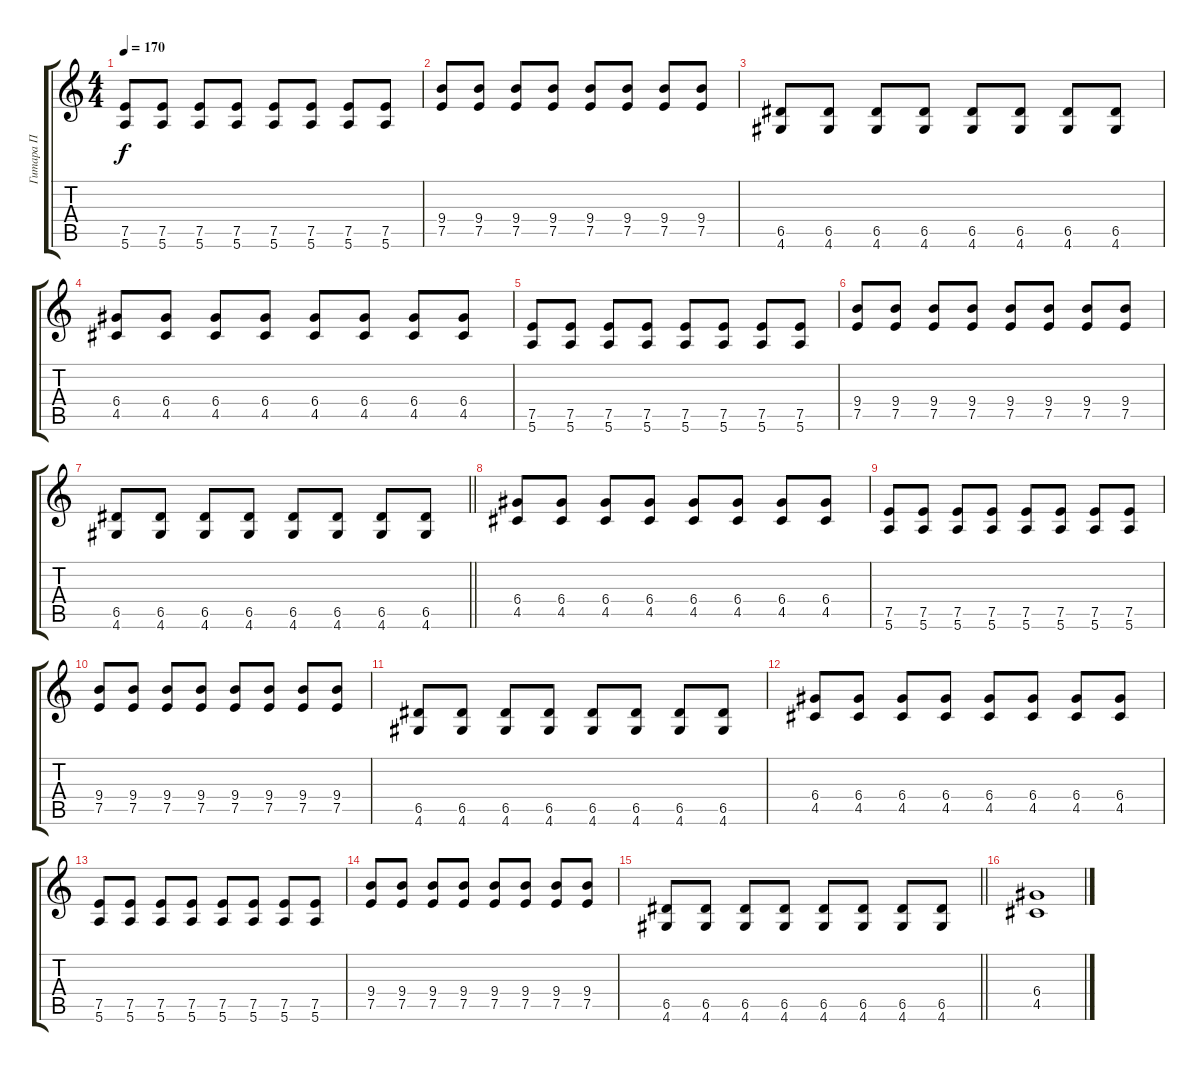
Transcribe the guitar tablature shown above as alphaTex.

\track ("Гитара П" "Гитара П") {instrument overdrivenguitar}
\staff {score tabs}
\tuning (E4 B3 G3 D3 A2 E2) {hide}
\ts (4 4)
\tempo 170
\clef g2
\ks c
(7.5 5.6).8{dy f} (7.5 5.6).8 (7.5 5.6).8 (7.5 5.6).8 (7.5 5.6).8 (7.5 5.6).8 (7.5 5.6).8 (7.5 5.6).8 |
(9.4 7.5).8 (9.4 7.5).8 (9.4 7.5).8 (9.4 7.5).8 (9.4 7.5).8 (9.4 7.5).8 (9.4 7.5).8 (9.4 7.5).8 |
(6.5 4.6).8 (6.5 4.6).8 (6.5 4.6).8 (6.5 4.6).8 (6.5 4.6).8 (6.5 4.6).8 (6.5 4.6).8 (6.5 4.6).8 |
(6.4 4.5).8 (6.4 4.5).8 (6.4 4.5).8 (6.4 4.5).8 (6.4 4.5).8 (6.4 4.5).8 (6.4 4.5).8 (6.4 4.5).8 |
(7.5 5.6).8 (7.5 5.6).8 (7.5 5.6).8 (7.5 5.6).8 (7.5 5.6).8 (7.5 5.6).8 (7.5 5.6).8 (7.5 5.6).8 |
(9.4 7.5).8 (9.4 7.5).8 (9.4 7.5).8 (9.4 7.5).8 (9.4 7.5).8 (9.4 7.5).8 (9.4 7.5).8 (9.4 7.5).8 |
\barLineRight lightlight
(6.5 4.6).8 (6.5 4.6).8 (6.5 4.6).8 (6.5 4.6).8 (6.5 4.6).8 (6.5 4.6).8 (6.5 4.6).8 (6.5 4.6).8 |
\section ("" " ")
(6.4 4.5).8 (6.4 4.5).8 (6.4 4.5).8 (6.4 4.5).8 (6.4 4.5).8 (6.4 4.5).8 (6.4 4.5).8 (6.4 4.5).8 |
(7.5 5.6).8 (7.5 5.6).8 (7.5 5.6).8 (7.5 5.6).8 (7.5 5.6).8 (7.5 5.6).8 (7.5 5.6).8 (7.5 5.6).8 |
(9.4 7.5).8 (9.4 7.5).8 (9.4 7.5).8 (9.4 7.5).8 (9.4 7.5).8 (9.4 7.5).8 (9.4 7.5).8 (9.4 7.5).8 |
(6.5 4.6).8 (6.5 4.6).8 (6.5 4.6).8 (6.5 4.6).8 (6.5 4.6).8 (6.5 4.6).8 (6.5 4.6).8 (6.5 4.6).8 |
(6.4 4.5).8 (6.4 4.5).8 (6.4 4.5).8 (6.4 4.5).8 (6.4 4.5).8 (6.4 4.5).8 (6.4 4.5).8 (6.4 4.5).8 |
(7.5 5.6).8 (7.5 5.6).8 (7.5 5.6).8 (7.5 5.6).8 (7.5 5.6).8 (7.5 5.6).8 (7.5 5.6).8 (7.5 5.6).8 |
(9.4 7.5).8 (9.4 7.5).8 (9.4 7.5).8 (9.4 7.5).8 (9.4 7.5).8 (9.4 7.5).8 (9.4 7.5).8 (9.4 7.5).8 |
\barLineRight lightlight
(6.5 4.6).8 (6.5 4.6).8 (6.5 4.6).8 (6.5 4.6).8 (6.5 4.6).8 (6.5 4.6).8 (6.5 4.6).8 (6.5 4.6).8 |
(6.4 4.5).1
